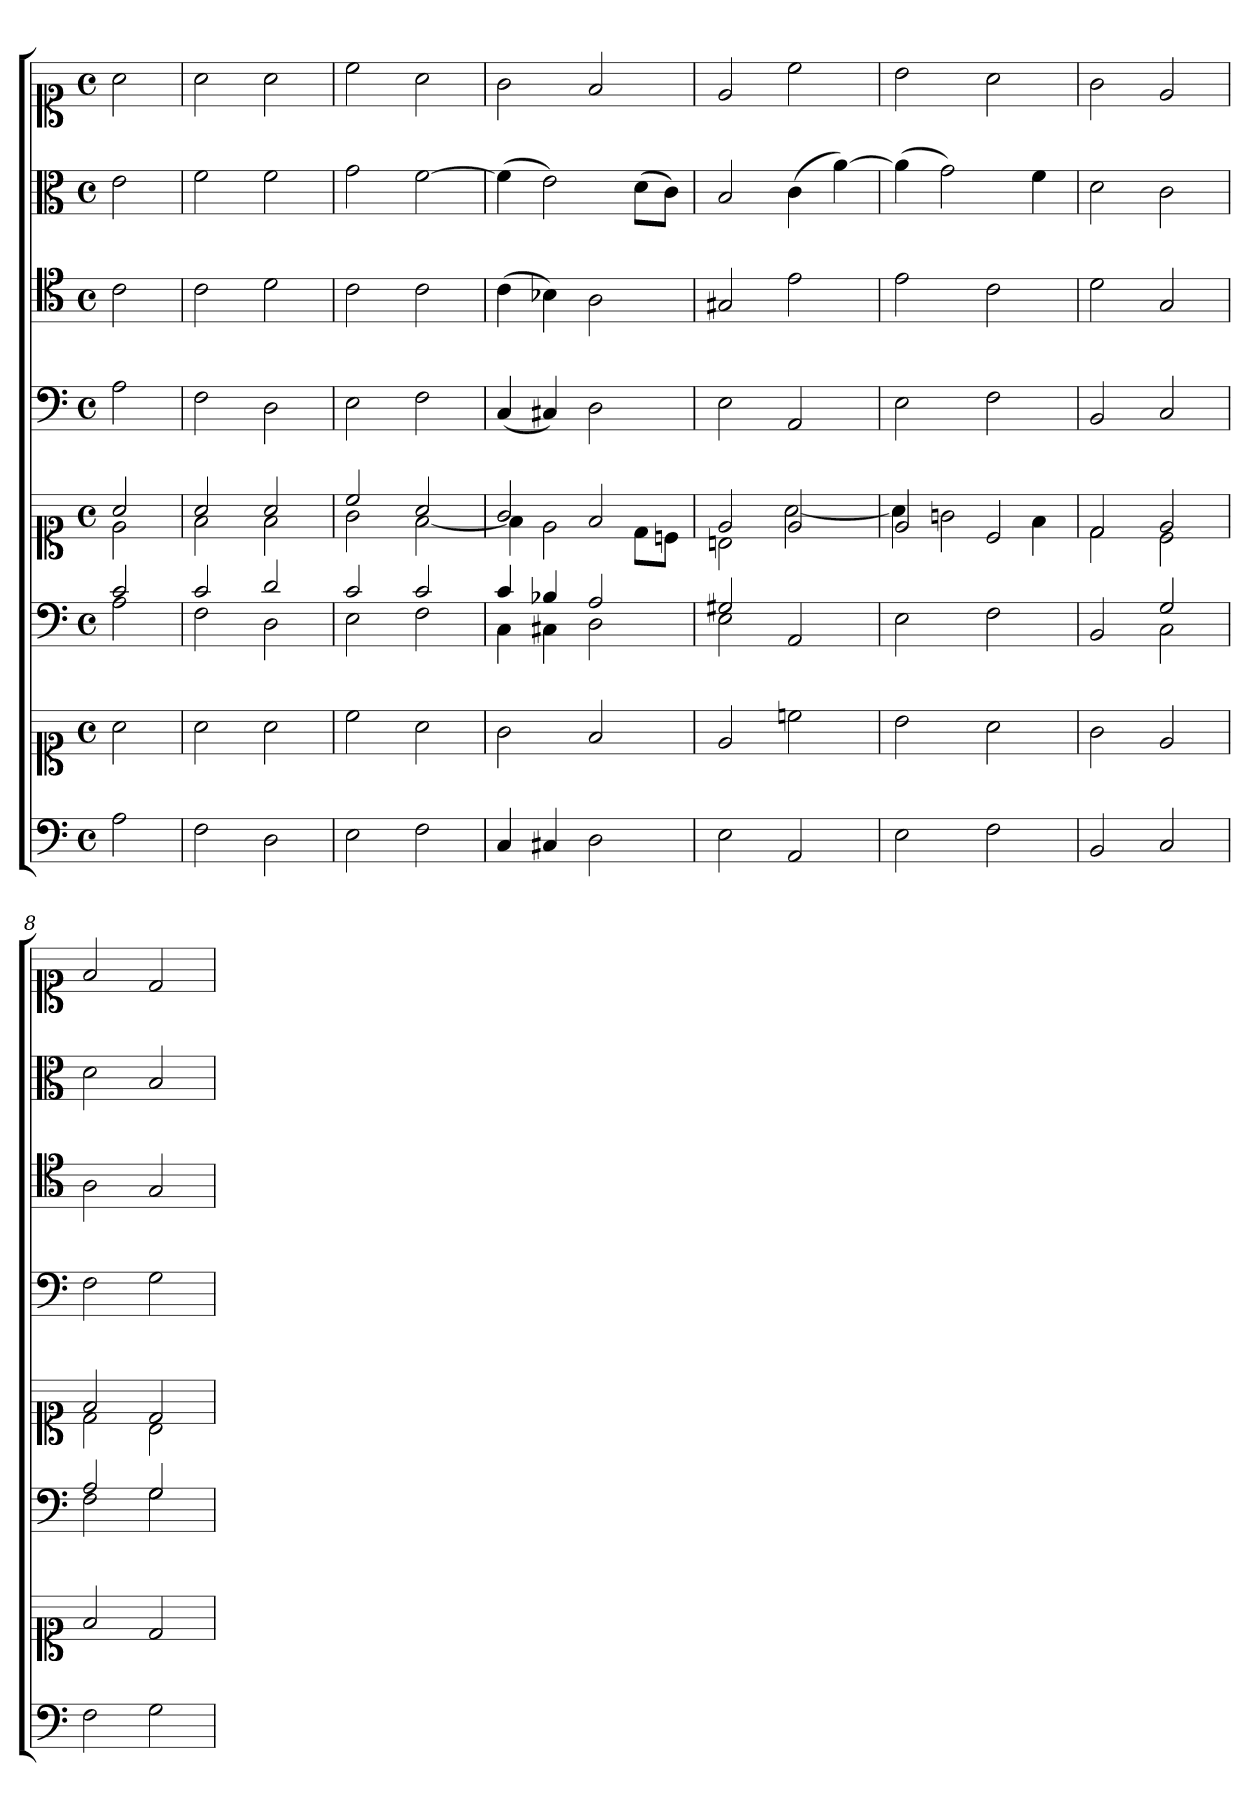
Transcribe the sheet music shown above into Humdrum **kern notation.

**kern	**kern	**kern	**kern	**kern	**kern	**kern	**kern
*part6	*part6	*part5	*part5	*part4	*part3	*part2	*part1
*staff8	*staff7	*staff6	*staff5	*staff4	*staff3	*staff2	*staff1
*clefF4	*clefC1	*clefF4	*clefC1	*clefF4	*clefC4	*clefC3	*clefC1
*k[]	*k[]	*k[]	*k[]	*k[]	*k[]	*k[]	*k[]
*M4/4	*M4/4	*M4/4	*M4/4	*M4/4	*M4/4	*M4/4	*M4/4
*met(c)	*met(c)	*met(c)	*met(c)	*met(c)	*met(c)	*met(c)	*met(c)
*MM180	*MM180	*MM180	*MM180	*MM180	*MM180	*MM180	*MM180
=1	=1	=1	=1	=1	=1	=1	=1
*	*	*^	*^	*	*	*	*
2A	2a	2c	2A	2a	2e	2A	2c	2e	2a
=2	=2	=2	=2	=2	=2	=2	=2	=2	=2
2F	2a	2c	2F	2a	2f	2F	2c	2f	2a
2D	2a	2d	2D	2a	2f	2D	2d	2f	2a
=3	=3	=3	=3	=3	=3	=3	=3	=3	=3
2E	2cc	2c	2E	2cc	2g	2E	2c	2g	2cc
2F	2a	2c	2F	2a	[2f	2F	2c	[2f	2a
=4	=4	=4	=4	=4	=4	=4	=4	=4	=4
4C	2g	4c	4C	2g	4f]	(4C	(4c	(4f]	2g
4C#X	.	4B-X	4C#X	.	2e	4C#X)	4B-X)	2e)	.
2D	2f	2A	2D	2f	.	2D	2A	.	2f
.	.	.	.	.	8dL	.	.	(8dL	.
.	.	.	.	.	8cnJ	.	.	8cJ)	.
=5	=5	=5	=5	=5	=5	=5	=5	=5	=5
2E	2e	2G#X	2E	2e	2Bn	2E	2G#X	2B	2e
2AA	2ccn	4ryy	2AA	2e	[2a	2AA	2e	(4c	2cc
.	.	4ryy	.	.	.	.	.	[4a)	.
*	*	*v	*v	*	*	*	*	*	*
=6	=6	=6	=6	=6	=6	=6	=6	=6
2E	2b	2E	2e	4a]	2E	2e	(4a]	2b
.	.	.	.	2gn	.	.	2g)	.
2F	2a	2F	2c	.	2F	2c	.	2a
.	.	.	.	4f	.	.	4f	.
=7	=7	=7	=7	=7	=7	=7	=7	=7
*	*	*^	*	*	*	*	*	*
2BB	2g	2ryy	2BB	2d	2d	2BB	2d	2d	2g
2C	2e	2G	2C	2e	2c	2C	2G	2c	2e
=8	=8	=8	=8	=8	=8	=8	=8	=8	=8
2F	2f	2A	2F	2f	2d	2F	2A	2d	2f
2G	2d	2G	2G	2d	2B	2G	2G	2B	2d
*	*	*v	*v	*	*	*	*	*	*
*	*	*	*v	*v	*	*	*	*
=	=	=	=	=	=	=	=
*-	*-	*-	*-	*-	*-	*-	*-
